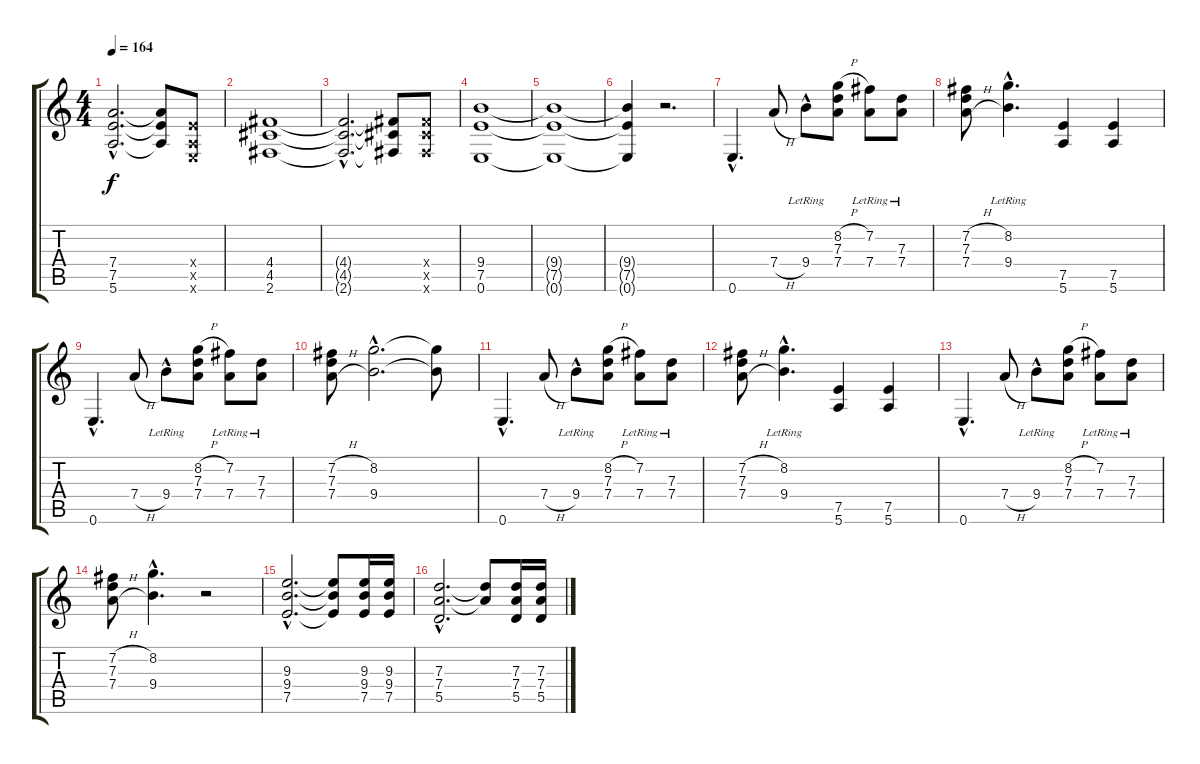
\track "" {instrument distortionguitar}
\staff {score tabs}
\tuning (E4 B3 G3 D3 A2 E2) {hide}
\ts (4 4)
\tempo 164
\clef g2
\ks c
(7.4{hac t} 7.5{hac t} 5.6{hac t}).2{d dy f} (7.4{t} 7.5{t} 5.6{t}).8 (2.4{x} 0.5{x} 0.6{x}).8 |
(4.4 4.5 2.6).1 |
(4.4{hac t} 4.5{hac t} 2.6{hac t}).2{d} (4.4{t} 4.5{t} 2.6{t}).8 (4.4{x} 4.5{x} 2.6{x}).8 |
(9.4 7.5 0.6).1 |
(9.4{t} 7.5{t} 0.6{t}).1 |
(9.4{t} 7.5{t} 0.6{t}).4 r.2{d} |
0.6{hac}.4{d} 7.4{h}.8 9.4{hac lr}.8 (8.2{h} 7.3 7.4).8 (7.2{lr} 7.4{lr}).8 (7.3{lr} 7.4{lr}).8 |
(7.2{h} 7.3 7.4{h}).8 (8.2{hac lr} 9.4{hac lr}).4{d} (7.5 5.6).4 (7.5 5.6).4 |
0.6{hac}.4{d} 7.4{h}.8 9.4{hac lr}.8 (8.2{h} 7.3 7.4).8 (7.2{lr} 7.4{lr}).8 (7.3{lr} 7.4{lr}).8 |
(7.2{h} 7.3 7.4{h}).8 (8.2{hac} 9.4{hac}).2{d} (8.2{t} 9.4{t}).8 |
0.6{hac}.4{d} 7.4{h}.8 9.4{hac lr}.8 (8.2{h} 7.3 7.4).8 (7.2{lr} 7.4{lr}).8 (7.3{lr} 7.4{lr}).8 |
(7.2{h} 7.3 7.4{h}).8 (8.2{hac lr} 9.4{hac lr}).4{d} (7.5 5.6).4 (7.5 5.6).4 |
0.6{hac}.4{d} 7.4{h}.8 9.4{hac lr}.8 (8.2{h} 7.3 7.4).8 (7.2{lr} 7.4{lr}).8 (7.3{lr} 7.4{lr}).8 |
(7.2{h} 7.3 7.4{h}).8 (8.2{hac} 9.4{hac}).4{d} r.2 |
(9.3{hac} 9.4{hac} 7.5{hac}).2{d} (9.3{t} 9.4{t} 7.5{t}).8 (9.3 9.4 7.5).16 (9.3 9.4 7.5).16 |
(7.3{hac} 7.4{hac} 5.5{hac}).2{d} (7.3{t} 7.4{t}).8 (7.3 7.4 5.5).16 (7.3 7.4 5.5).16
